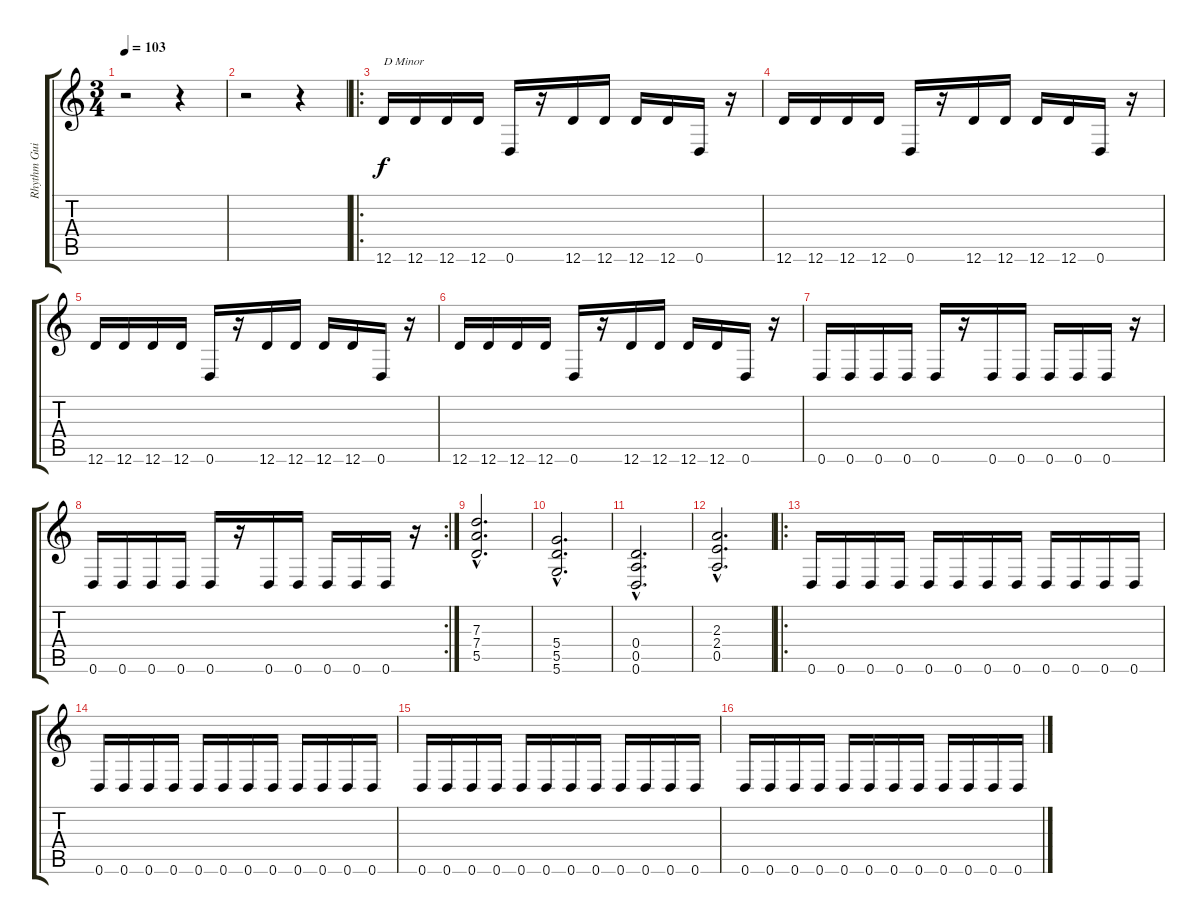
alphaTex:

\track ("Rhythm Guitar" "Rhythm Gui") {instrument overdrivenguitar}
\staff {score tabs}
\tuning (E4 B3 G3 D3 A2 D2) {hide}
\ts (3 4)
\tempo 103
\clef g2
\ks c
r.2{dy f instrument overdrivenguitar} r.4 |
r.2 r.4 |
\ro
12.6.16{txt "D Minor"} 12.6.16 12.6.16 12.6.16 0.6.16 r.16 12.6.16 12.6.16 12.6.16 12.6.16 0.6.16 r.16 |
12.6.16 12.6.16 12.6.16 12.6.16 0.6.16 r.16 12.6.16 12.6.16 12.6.16 12.6.16 0.6.16 r.16 |
12.6.16 12.6.16 12.6.16 12.6.16 0.6.16 r.16 12.6.16 12.6.16 12.6.16 12.6.16 0.6.16 r.16 |
12.6.16 12.6.16 12.6.16 12.6.16 0.6.16 r.16 12.6.16 12.6.16 12.6.16 12.6.16 0.6.16 r.16 |
0.6.16 0.6.16 0.6.16 0.6.16 0.6.16 r.16 0.6.16 0.6.16 0.6.16 0.6.16 0.6.16 r.16 |
\rc 2
0.6.16 0.6.16 0.6.16 0.6.16 0.6.16 r.16 0.6.16 0.6.16 0.6.16 0.6.16 0.6.16 r.16 |
(7.3{hac} 7.4{hac} 5.5{hac}).2{d} |
(5.4{hac} 5.5{hac} 5.6{hac}).2{d} |
(0.4{hac} 0.5{hac} 0.6{hac}).2{d} |
(2.3{hac} 2.4{hac} 0.5{hac}).2{d} |
\ro
0.6.16 0.6.16 0.6.16 0.6.16 0.6.16 0.6.16 0.6.16 0.6.16 0.6.16 0.6.16 0.6.16 0.6.16 |
0.6.16 0.6.16 0.6.16 0.6.16 0.6.16 0.6.16 0.6.16 0.6.16 0.6.16 0.6.16 0.6.16 0.6.16 |
0.6.16 0.6.16 0.6.16 0.6.16 0.6.16 0.6.16 0.6.16 0.6.16 0.6.16 0.6.16 0.6.16 0.6.16 |
0.6.16 0.6.16 0.6.16 0.6.16 0.6.16 0.6.16 0.6.16 0.6.16 0.6.16 0.6.16 0.6.16 0.6.16
